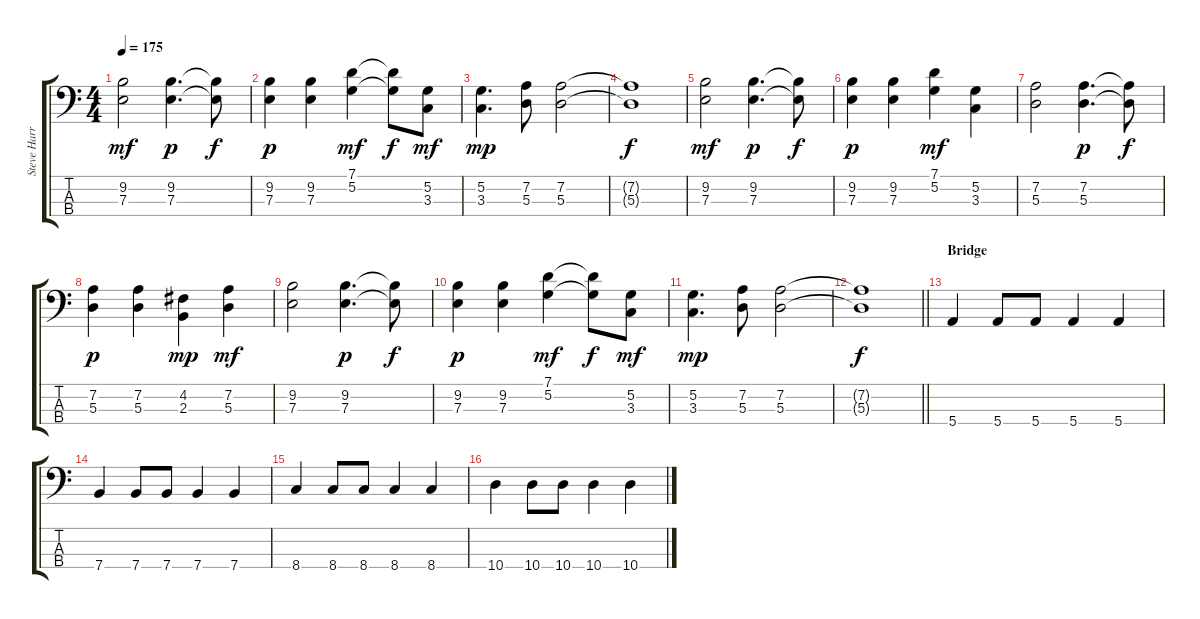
\track ("Steve Harris" "Steve Harr") {instrument electricbassfinger}
\staff {score tabs}
\tuning (G2 D2 A1 E1) {hide}
\ts (4 4)
\tempo 175
\clef f4
\ks c
(9.2 7.3).2{dy mf} (9.2 7.3).4{d dy p} (9.2{t} 7.3{t}).8{dy f} |
(9.2 7.3).4{dy p} (9.2 7.3).4 (7.1 5.2).4{dy mf} (7.1{t} 5.2{t}).8{dy f} (5.2 3.3).8{dy mf} |
(5.2 3.3).4{d dy mp} (7.2 5.3).8 (7.2 5.3).2 |
(7.2{t} 5.3{t}).1{dy f} |
(9.2 7.3).2{dy mf} (9.2 7.3).4{d dy p} (9.2{t} 7.3{t}).8{dy f} |
(9.2 7.3).4{dy p} (9.2 7.3).4 (7.1 5.2).4{dy mf} (5.2 3.3).4 |
(7.2 5.3).2 (7.2 5.3).4{d dy p} (7.2{t} 5.3{t}).8{dy f} |
(7.2 5.3).4{dy p} (7.2 5.3).4 (4.2 2.3).4{dy mp} (7.2 5.3).4{dy mf} |
(9.2 7.3).2 (9.2 7.3).4{d dy p} (9.2{t} 7.3{t}).8{dy f} |
(9.2 7.3).4{dy p} (9.2 7.3).4 (7.1 5.2).4{dy mf} (7.1{t} 5.2{t}).8{dy f} (5.2 3.3).8{dy mf} |
(5.2 3.3).4{d dy mp} (7.2 5.3).8 (7.2 5.3).2 |
\barLineRight lightlight
(7.2{t} 5.3{t}).1{dy f} |
\section ("" "Bridge")
5.4.4 5.4.8 5.4.8 5.4.4 5.4.4 |
7.4.4 7.4.8 7.4.8 7.4.4 7.4.4 |
8.4.4 8.4.8 8.4.8 8.4.4 8.4.4 |
10.4.4 10.4.8 10.4.8 10.4.4 10.4.4
